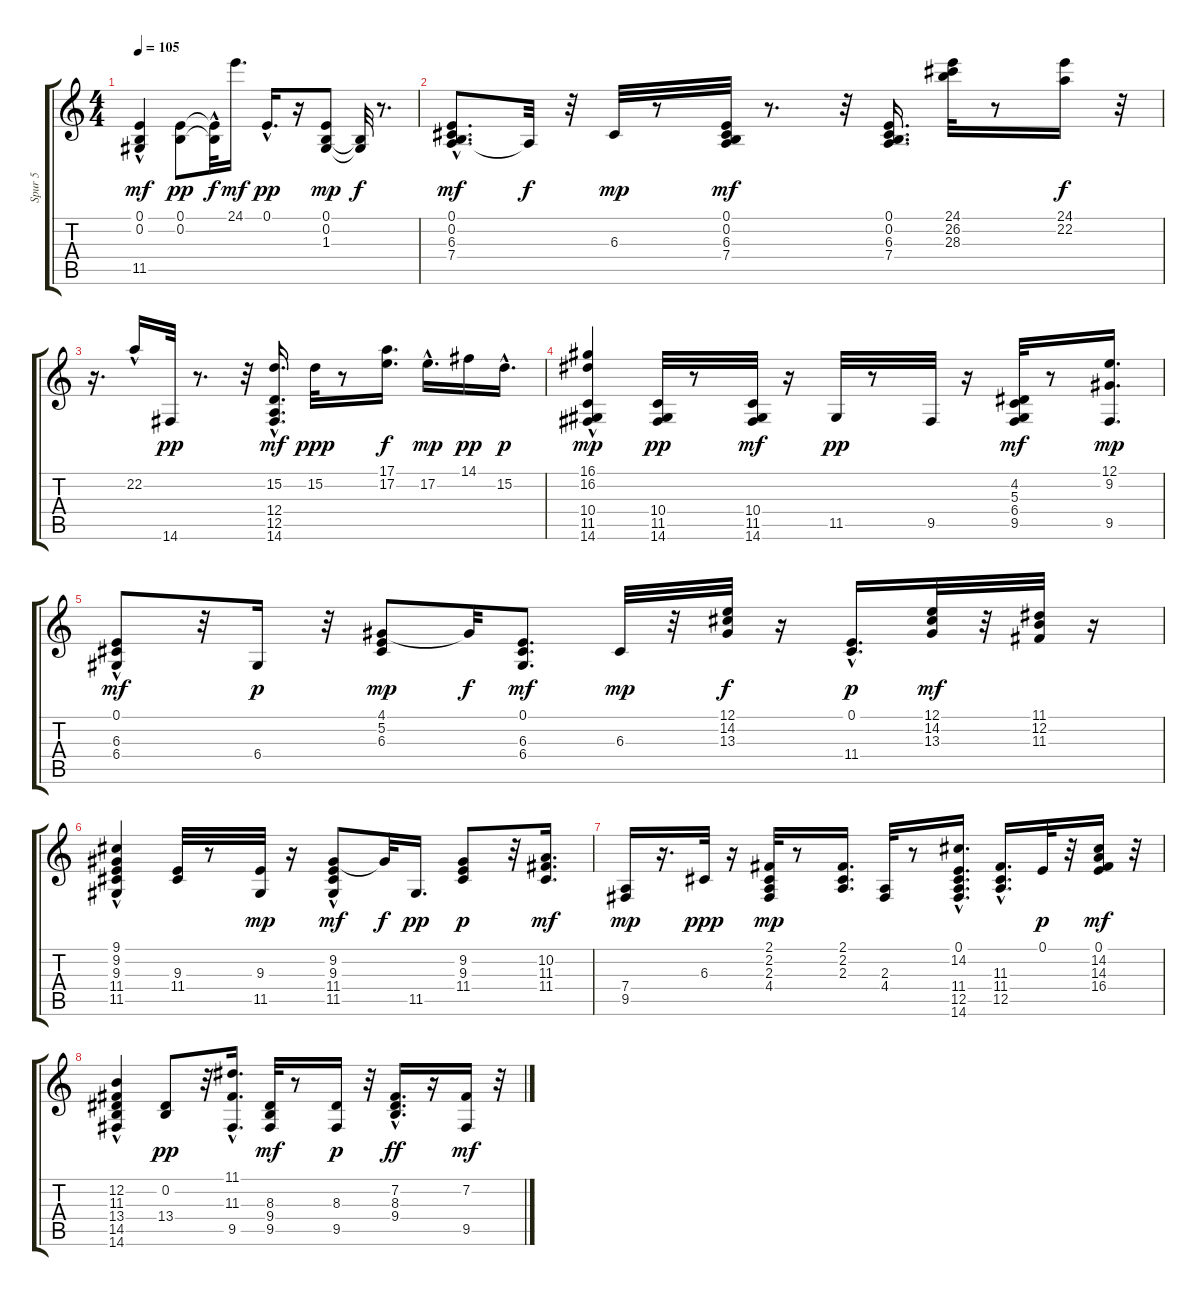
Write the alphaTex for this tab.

\track ("Spur 5" "Spur 5") {instrument electricpiano1}
\staff {score tabs}
\tuning (E4 B3 G3 D3 A2 E2) {hide}
\ts (4 4)
\tempo 105
\clef g2
\ks c
(0.1{hac} 0.2{hac} 11.5).4{dy mf} (0.1 0.2).8{dy pp} (0.1{t} 0.2{hac t}).32{dy f} 24.1.16{d dy mf} 0.1{hac}.16{d dy pp} r.16 (0.1 0.2 1.3).8{dy mp} (0.2{t} 1.3{t}).32{dy f} r.8{d} |
(0.1{hac} 0.2{hac} 6.3 7.4{hac}).8{d dy mf} 7.4{t}.32{dy f} r.32 6.3.32{dy mp} r.8 (0.1 0.2 6.3 7.4).32{dy mf} r.8{d} r.32 (0.1 0.2 6.3 7.4).16{d} (24.1 26.2 28.3).32 r.8 (24.1 22.2).16{dy f} r.32 |
r.16{d} 22.2{hac}.16 14.6.32{dy pp} r.8{d} r.32 (15.2 12.4 12.5{hac} 14.6).16{d dy mf} 15.2.32{dy ppp} r.8 (17.1 17.2).16{d dy f} 17.2{hac}.16{d dy mp} 14.1.16{dy pp} 15.2{hac}.16{d dy p} |
(16.1{hac} 16.2{hac} 10.4 11.5{hac} 14.6{hac}).4{dy mp} (10.4 11.5 14.6).32{dy pp} r.8 (10.4 11.5 14.6).32{dy mf} r.16 11.5.32{dy pp} r.8 9.5.32 r.16 (4.2 5.3 6.4 9.5).32{dy mf} r.8 (12.1 9.2 9.5).16{d dy mp} |
(0.1 6.3 6.4{hac}).8{dy mf} r.32 6.4.16{dy p} r.32 (4.1 5.2 6.3).8{dy mp} 4.1{t}.32{dy f} (0.1 6.3 6.4).8{d dy mf} 6.3.32{dy mp} r.32 (12.1 14.2 13.3).32{dy f} r.16 (0.1 11.4{hac}).16{d dy p} (12.1 14.2 13.3).32{dy mf} r.32 (11.1 12.2 11.3).32 r.16 |
(9.1{hac} 9.2 9.3{hac} 11.4 11.5{hac}).4 (9.3 11.4).32 r.8 (9.3 11.5).32{dy mp} r.16 (9.2 9.3{hac} 11.4 11.5).8{dy mf} 9.2{t}.32{dy f} 11.5.16{d dy pp} (9.2 9.3 11.4).8{dy p} r.32 (10.2 11.3 11.4).16{d dy mf} |
(7.4 9.5).16{dy mp} r.16{d} 6.3.32{dy ppp} r.16 (2.1 2.2 2.3 4.4).32{dy mp} r.8 (2.1 2.2 2.3).16{d} (2.3 4.4).32 r.8 (0.1 14.2{hac} 11.4 12.5 14.6).16{d} (11.3 11.4 12.5{hac}).16{d} 0.1.32{dy p} r.32 (0.1 14.2 14.3 16.4).16{dy mf} r.32 |
(12.2 11.3 13.4 14.5 14.6{hac}).4 (0.2 13.4).8{dy pp} r.32 (11.1{hac} 11.3 9.5).16{d} (8.3 9.4 9.5).32{dy mf} r.8 (8.3 9.5).16{dy p} r.32 (7.2{hac} 8.3 9.4).16{d dy ff} r.16 (7.2 9.5).16{dy mf} r.32
